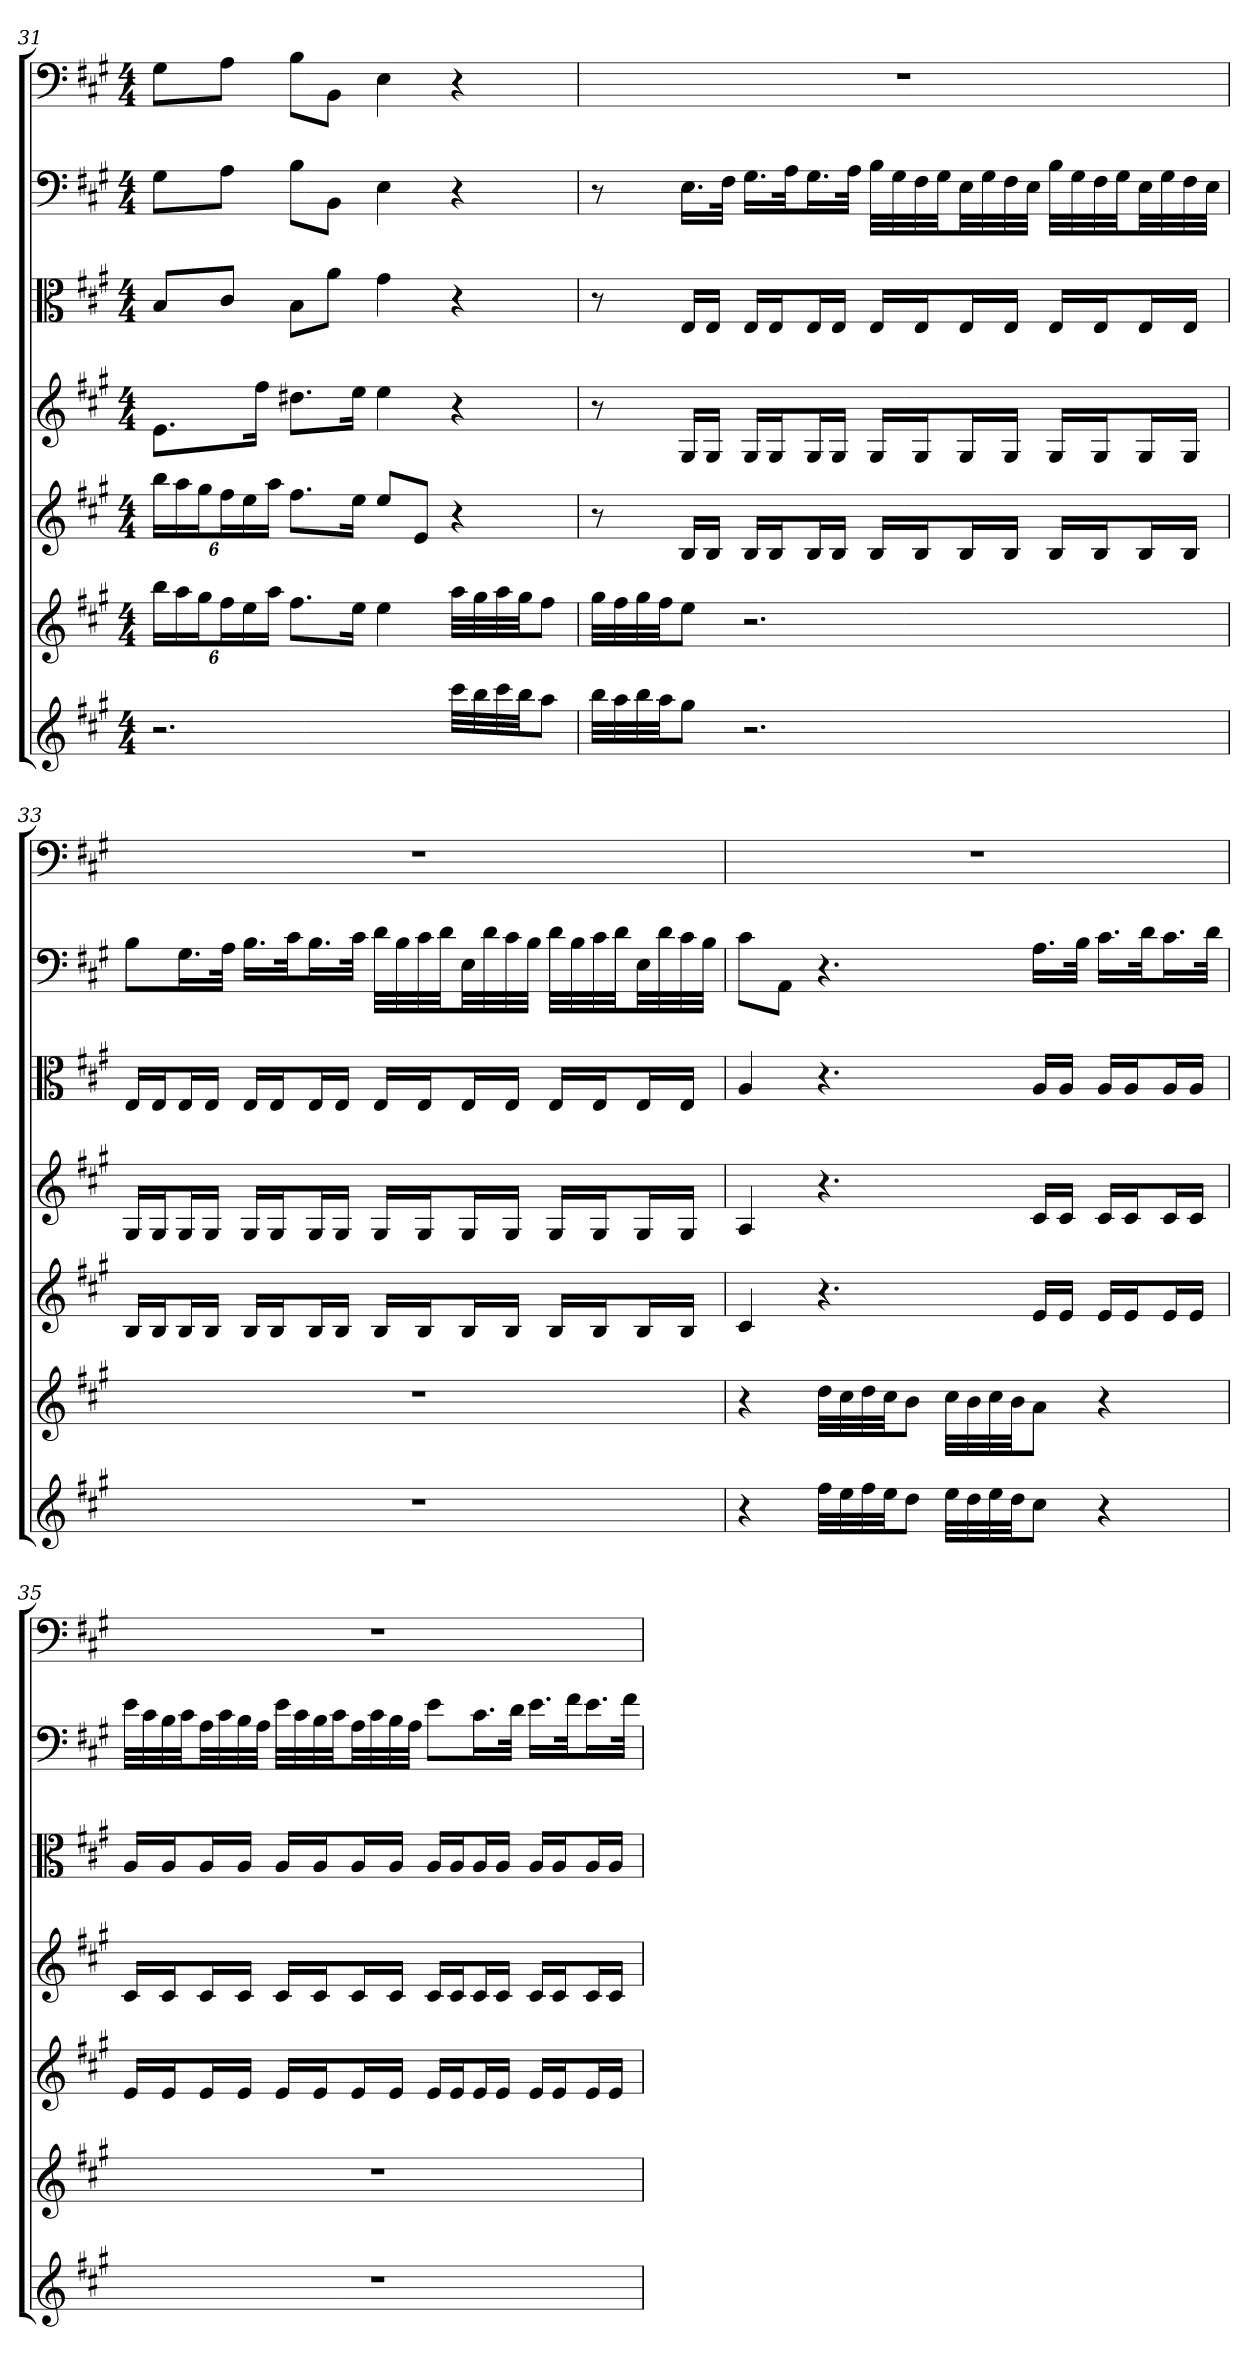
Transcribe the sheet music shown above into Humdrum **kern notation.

**kern	**kern	**kern	**kern	**kern	**kern	**kern
*part7	*part6	*part5	*part4	*part3	*part2	*part1
*staff7	*staff6	*staff5	*staff4	*staff3	*staff2	*staff1
*	*	*	*	*clefC3	*	*
*k[f#c#g#]	*k[f#c#g#]	*k[f#c#g#]	*k[f#c#g#]	*k[f#c#g#]	*k[f#c#g#]	*k[f#c#g#]
*A:	*A:	*A:	*A:	*A:	*A:	*A:
*M4/4	*M4/4	*M4/4	*M4/4	*M4/4	*M4/4	*M4/4
=31	=31	=31	=31	=31	=31	=31
2.r	24bbLL	24bbLL	8.eL	8B/L	8G#L	8G#L
.	24aa	24aa	.	.	.	.
.	24gg#J	24gg#J	.	.	.	.
.	24ff#L	24ff#L	.	8c#/J	8AJ	8AJ
.	24ee	24ee	.	.	.	.
.	.	.	16ff#Jk	.	.	.
.	24aaJJ	24aaJJ	.	.	.	.
.	8.ff#L	8.ff#L	8.dd#XL	8B\L	8BL	8BL
.	.	.	.	8a\J	8BBJ	8BBJ
.	16eeJk	16eeJk	16eeJk	.	.	.
.	4ee	8eeL	4ee	4g#	4E	4E
.	.	8eJ	.	.	.	.
32ccc#LLL	32aaLLL	4r	4r	4r	4r	4r
32bb	32gg#	.	.	.	.	.
32ccc#	32aa	.	.	.	.	.
32bbJJ	32gg#JJ	.	.	.	.	.
8aaJ	8ff#J	.	.	.	.	.
=32	=32	=32	=32	=32	=32	=32
32bbLLL	32gg#LLL	8r	8r	8r	8r	1r
32aa	32ff#	.	.	.	.	.
32bb	32gg#	.	.	.	.	.
32aaJJ	32ff#JJ	.	.	.	.	.
8gg#J	8eeJ	16BLL	16G#LL	16E/LL	16.ELL	.
.	.	16BJJ	16G#JJ	16E/JJ	.	.
.	.	.	.	.	32F#JJk	.
2.r	2.r	16BLL	16G#LL	16E/LL	16.G#LL	.
.	.	16BJ	16G#J	16E/J	.	.
.	.	.	.	.	32AJk	.
.	.	16BL	16G#L	16E/L	16.G#L	.
.	.	16BJJ	16G#JJ	16E/JJ	.	.
.	.	.	.	.	32AJJk	.
.	.	16BLL	16G#LL	16E/LL	32BLLL	.
.	.	.	.	.	32G#	.
.	.	16BJ	16G#J	16E/J	32F#	.
.	.	.	.	.	32G#JJ	.
.	.	16BL	16G#L	16E/L	32ELL	.
.	.	.	.	.	32G#	.
.	.	16BJJ	16G#JJ	16E/JJ	32F#	.
.	.	.	.	.	32EJJJ	.
.	.	16BLL	16G#LL	16E/LL	32BLLL	.
.	.	.	.	.	32G#	.
.	.	16BJ	16G#J	16E/J	32F#	.
.	.	.	.	.	32G#JJ	.
.	.	16BL	16G#L	16E/L	32ELL	.
.	.	.	.	.	32G#	.
.	.	16BJJ	16G#JJ	16E/JJ	32F#	.
.	.	.	.	.	32EJJJ	.
=33	=33	=33	=33	=33	=33	=33
1r	1r	16BLL	16G#LL	16E/LL	8BL	1r
.	.	16BJ	16G#J	16E/J	.	.
.	.	16BL	16G#L	16E/L	16.G#L	.
.	.	16BJJ	16G#JJ	16E/JJ	.	.
.	.	.	.	.	32AJJk	.
.	.	16BLL	16G#LL	16E/LL	16.BLL	.
.	.	16BJ	16G#J	16E/J	.	.
.	.	.	.	.	32c#Jk	.
.	.	16BL	16G#L	16E/L	16.BL	.
.	.	16BJJ	16G#JJ	16E/JJ	.	.
.	.	.	.	.	32c#JJk	.
.	.	16BLL	16G#LL	16E/LL	32dLLL	.
.	.	.	.	.	32B	.
.	.	16BJ	16G#J	16E/J	32c#	.
.	.	.	.	.	32dJJ	.
.	.	16BL	16G#L	16E/L	32ELL	.
.	.	.	.	.	32d	.
.	.	16BJJ	16G#JJ	16E/JJ	32c#	.
.	.	.	.	.	32BJJJ	.
.	.	16BLL	16G#LL	16E/LL	32dLLL	.
.	.	.	.	.	32B	.
.	.	16BJ	16G#J	16E/J	32c#	.
.	.	.	.	.	32dJJ	.
.	.	16BL	16G#L	16E/L	32ELL	.
.	.	.	.	.	32d	.
.	.	16BJJ	16G#JJ	16E/JJ	32c#	.
.	.	.	.	.	32BJJJ	.
=34	=34	=34	=34	=34	=34	=34
4r	4r	4c#	4A	4A	8c#L	1r
.	.	.	.	.	8AAJ	.
32ff#LLL	32ddLLL	4.r	4.r	4.r	4.r	.
32ee	32cc#	.	.	.	.	.
32ff#	32dd	.	.	.	.	.
32eeJJ	32cc#JJ	.	.	.	.	.
8ddJ	8bJ	.	.	.	.	.
32eeLLL	32cc#LLL	.	.	.	.	.
32dd	32b	.	.	.	.	.
32ee	32cc#	.	.	.	.	.
32ddJJ	32bJJ	.	.	.	.	.
8cc#J	8aJ	16eLL	16c#LL	16A/LL	16.ALL	.
.	.	16eJJ	16c#JJ	16A/JJ	.	.
.	.	.	.	.	32BJJk	.
4r	4r	16eLL	16c#LL	16A/LL	16.c#LL	.
.	.	16eJ	16c#J	16A/J	.	.
.	.	.	.	.	32dJk	.
.	.	16eL	16c#L	16A/L	16.c#L	.
.	.	16eJJ	16c#JJ	16A/JJ	.	.
.	.	.	.	.	32dJJk	.
=35	=35	=35	=35	=35	=35	=35
1r	1r	16eLL	16c#LL	16A/LL	32eLLL	1r
.	.	.	.	.	32c#	.
.	.	16eJ	16c#J	16A/J	32B	.
.	.	.	.	.	32c#JJ	.
.	.	16eL	16c#L	16A/L	32ALL	.
.	.	.	.	.	32c#	.
.	.	16eJJ	16c#JJ	16A/JJ	32B	.
.	.	.	.	.	32AJJJ	.
.	.	16eLL	16c#LL	16A/LL	32eLLL	.
.	.	.	.	.	32c#	.
.	.	16eJ	16c#J	16A/J	32B	.
.	.	.	.	.	32c#JJ	.
.	.	16eL	16c#L	16A/L	32ALL	.
.	.	.	.	.	32c#	.
.	.	16eJJ	16c#JJ	16A/JJ	32B	.
.	.	.	.	.	32AJJJ	.
.	.	16eLL	16c#LL	16A/LL	8eL	.
.	.	16eJ	16c#J	16A/J	.	.
.	.	16eL	16c#L	16A/L	16.c#L	.
.	.	16eJJ	16c#JJ	16A/JJ	.	.
.	.	.	.	.	32dJJk	.
.	.	16eLL	16c#LL	16A/LL	16.eLL	.
.	.	16eJ	16c#J	16A/J	.	.
.	.	.	.	.	32f#Jk	.
.	.	16eL	16c#L	16A/L	16.eL	.
.	.	16eJJ	16c#JJ	16A/JJ	.	.
.	.	.	.	.	32f#JJk	.
=	=	=	=	=	=	=
*-	*-	*-	*-	*-	*-	*-
